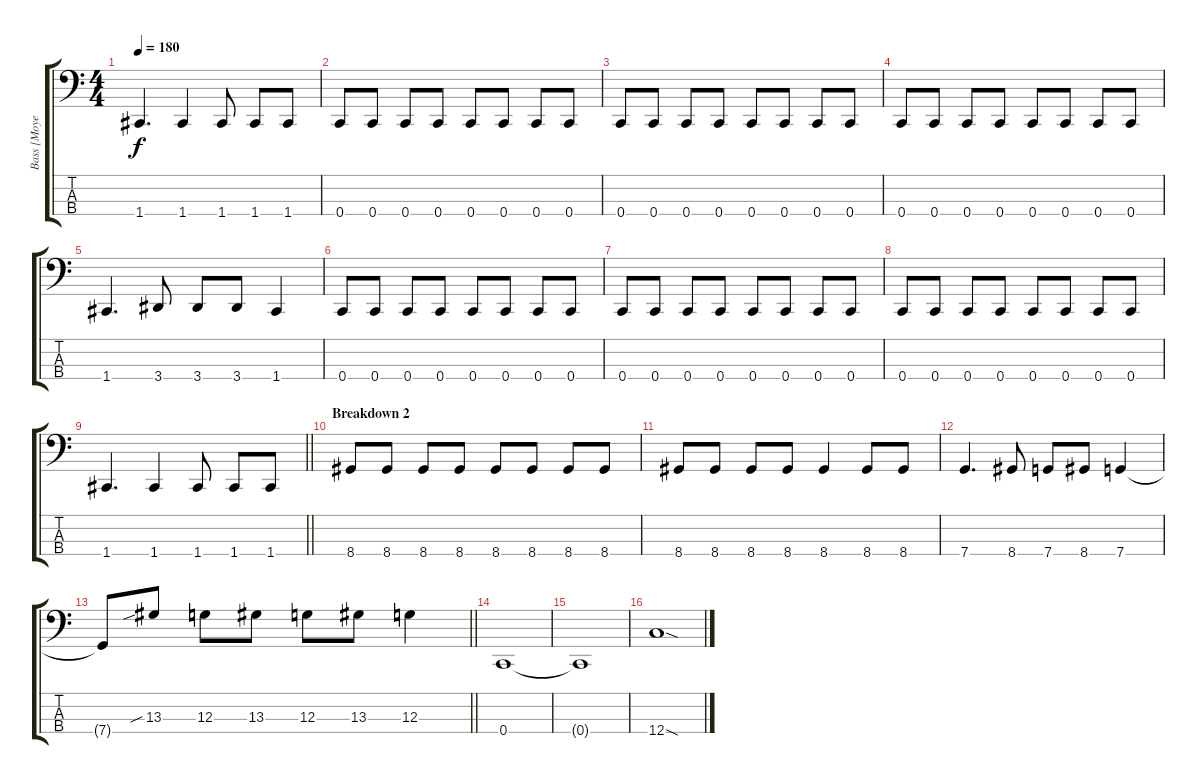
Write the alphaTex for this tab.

\track ("Bass [Moyer]" "Bass [Moye") {instrument electricbassfinger}
\staff {score tabs}
\tuning (F2 C2 G1 C1) {hide}
\ts (4 4)
\tempo 180
\clef f4
\ks c
1.4.4{d dy f} 1.4.4 1.4.8 1.4.8 1.4.8 |
0.4.8 0.4.8 0.4.8 0.4.8 0.4.8 0.4.8 0.4.8 0.4.8 |
0.4.8 0.4.8 0.4.8 0.4.8 0.4.8 0.4.8 0.4.8 0.4.8 |
0.4.8 0.4.8 0.4.8 0.4.8 0.4.8 0.4.8 0.4.8 0.4.8 |
1.4.4{d} 3.4.8 3.4.8 3.4.8 1.4.4 |
0.4.8 0.4.8 0.4.8 0.4.8 0.4.8 0.4.8 0.4.8 0.4.8 |
0.4.8 0.4.8 0.4.8 0.4.8 0.4.8 0.4.8 0.4.8 0.4.8 |
0.4.8 0.4.8 0.4.8 0.4.8 0.4.8 0.4.8 0.4.8 0.4.8 |
\barLineRight lightlight
1.4.4{d} 1.4.4 1.4.8 1.4.8 1.4.8 |
\section ("" "Breakdown 2")
8.4.8 8.4.8 8.4.8 8.4.8 8.4.8 8.4.8 8.4.8 8.4.8 |
8.4.8 8.4.8 8.4.8 8.4.8 8.4.4 8.4.8 8.4.8 |
7.4.4{d} 8.4.8 7.4.8 8.4.8 7.4.4 |
\barLineRight lightlight
7.4{t}.8 13.3{sib}.8 12.3.8 13.3.8 12.3.8 13.3.8 12.3.4 |
0.4.1 |
0.4{t}.1 |
12.4{sod}.1
